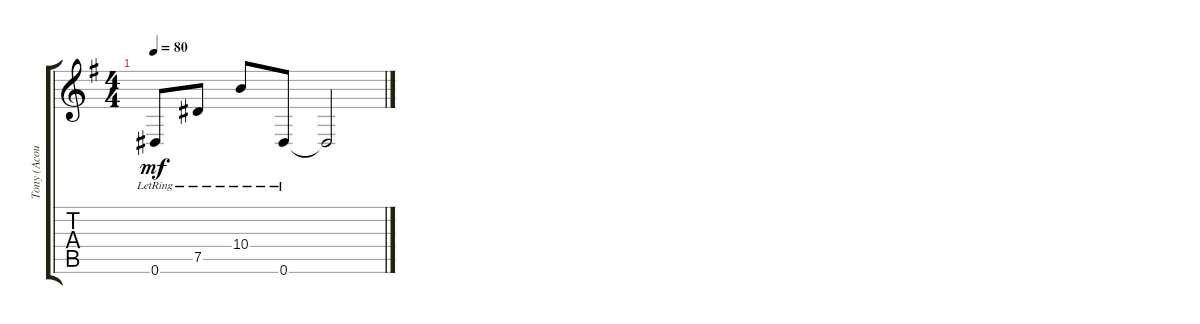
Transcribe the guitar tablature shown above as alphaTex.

\track ("Tony (Acoustic)" "Tony (Acou") {instrument acousticguitarsteel}
\staff {score tabs}
\tuning (Eb4 Bb3 Gb3 Db3 Ab2 Eb2) {hide}
\ts (4 4)
\tempo 80
\clef g2
\ks g
0.6{lr}.8{dy mf} 7.5{lr}.8 10.4{lr}.8 0.6{lr}.8 0.6{t}.2
